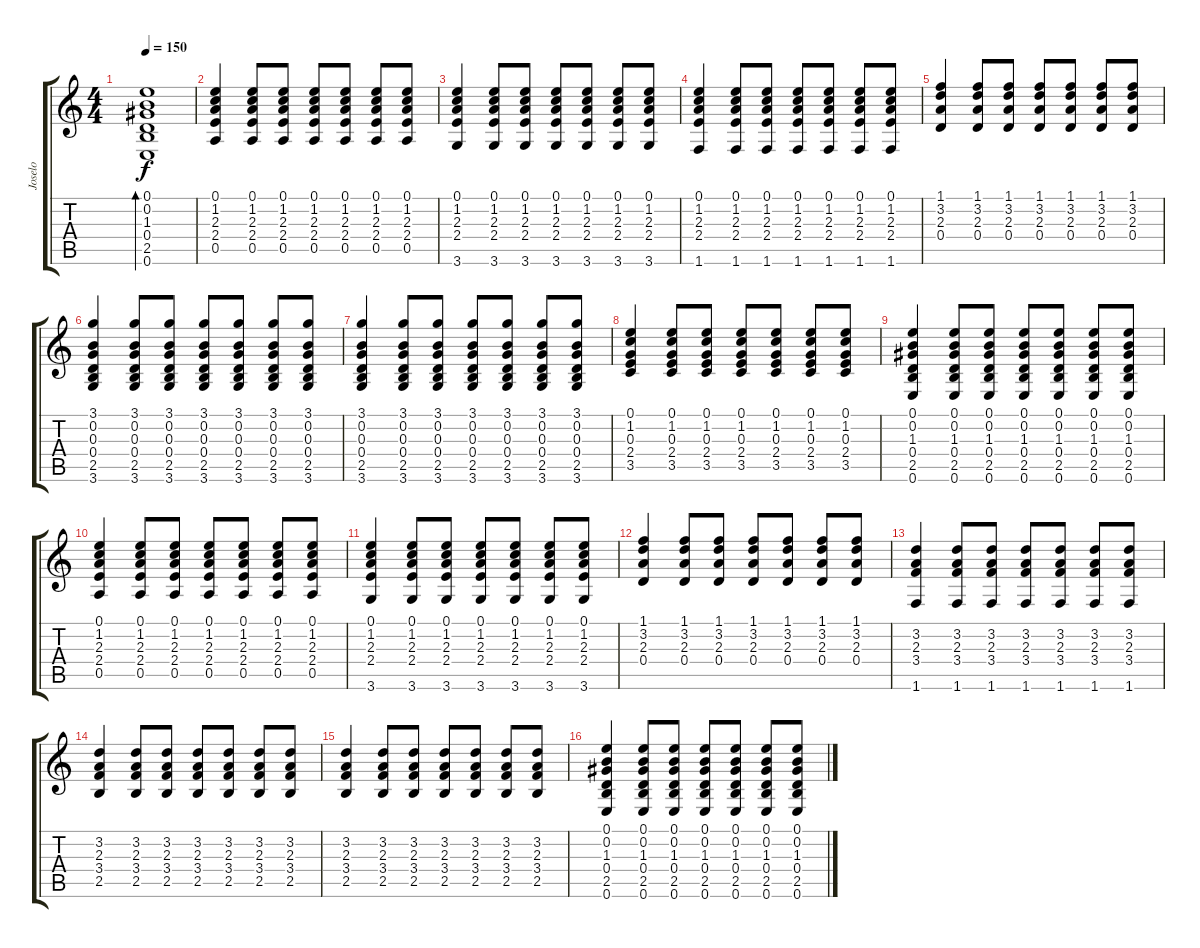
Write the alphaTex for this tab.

\track ("Joselo" "Joselo") {instrument acousticguitarsteel}
\staff {score tabs}
\tuning (E4 B3 G3 D3 A2 E2) {hide}
\ts (4 4)
\tempo 150
\clef g2
\ks c
(0.1 0.2 1.3 0.4 2.5 0.6).1{bd 480 dy f} |
(0.1 1.2 2.3 2.4 0.5).4 (0.1 1.2 2.3 2.4 0.5).8 (0.1 1.2 2.3 2.4 0.5).8 (0.1 1.2 2.3 2.4 0.5).8 (0.1 1.2 2.3 2.4 0.5).8 (0.1 1.2 2.3 2.4 0.5).8 (0.1 1.2 2.3 2.4 0.5).8 |
(0.1 1.2 2.3 2.4 3.6).4 (0.1 1.2 2.3 2.4 3.6).8 (0.1 1.2 2.3 2.4 3.6).8 (0.1 1.2 2.3 2.4 3.6).8 (0.1 1.2 2.3 2.4 3.6).8 (0.1 1.2 2.3 2.4 3.6).8 (0.1 1.2 2.3 2.4 3.6).8 |
(0.1 1.2 2.3 2.4 1.6).4 (0.1 1.2 2.3 2.4 1.6).8 (0.1 1.2 2.3 2.4 1.6).8 (0.1 1.2 2.3 2.4 1.6).8 (0.1 1.2 2.3 2.4 1.6).8 (0.1 1.2 2.3 2.4 1.6).8 (0.1 1.2 2.3 2.4 1.6).8 |
(1.1 3.2 2.3 0.4).4 (1.1 3.2 2.3 0.4).8 (1.1 3.2 2.3 0.4).8 (1.1 3.2 2.3 0.4).8 (1.1 3.2 2.3 0.4).8 (1.1 3.2 2.3 0.4).8 (1.1 3.2 2.3 0.4).8 |
(3.1 0.2 0.3 0.4 2.5 3.6).4 (3.1 0.2 0.3 0.4 2.5 3.6).8 (3.1 0.2 0.3 0.4 2.5 3.6).8 (3.1 0.2 0.3 0.4 2.5 3.6).8 (3.1 0.2 0.3 0.4 2.5 3.6).8 (3.1 0.2 0.3 0.4 2.5 3.6).8 (3.1 0.2 0.3 0.4 2.5 3.6).8 |
(3.1 0.2 0.3 0.4 2.5 3.6).4 (3.1 0.2 0.3 0.4 2.5 3.6).8 (3.1 0.2 0.3 0.4 2.5 3.6).8 (3.1 0.2 0.3 0.4 2.5 3.6).8 (3.1 0.2 0.3 0.4 2.5 3.6).8 (3.1 0.2 0.3 0.4 2.5 3.6).8 (3.1 0.2 0.3 0.4 2.5 3.6).8 |
(0.1 1.2 0.3 2.4 3.5).4 (0.1 1.2 0.3 2.4 3.5).8 (0.1 1.2 0.3 2.4 3.5).8 (0.1 1.2 0.3 2.4 3.5).8 (0.1 1.2 0.3 2.4 3.5).8 (0.1 1.2 0.3 2.4 3.5).8 (0.1 1.2 0.3 2.4 3.5).8 |
(0.1 0.2 1.3 0.4 2.5 0.6).4 (0.1 0.2 1.3 0.4 2.5 0.6).8 (0.1 0.2 1.3 0.4 2.5 0.6).8 (0.1 0.2 1.3 0.4 2.5 0.6).8 (0.1 0.2 1.3 0.4 2.5 0.6).8 (0.1 0.2 1.3 0.4 2.5 0.6).8 (0.1 0.2 1.3 0.4 2.5 0.6).8 |
(0.1 1.2 2.3 2.4 0.5).4 (0.1 1.2 2.3 2.4 0.5).8 (0.1 1.2 2.3 2.4 0.5).8 (0.1 1.2 2.3 2.4 0.5).8 (0.1 1.2 2.3 2.4 0.5).8 (0.1 1.2 2.3 2.4 0.5).8 (0.1 1.2 2.3 2.4 0.5).8 |
(0.1 1.2 2.3 2.4 3.6).4 (0.1 1.2 2.3 2.4 3.6).8 (0.1 1.2 2.3 2.4 3.6).8 (0.1 1.2 2.3 2.4 3.6).8 (0.1 1.2 2.3 2.4 3.6).8 (0.1 1.2 2.3 2.4 3.6).8 (0.1 1.2 2.3 2.4 3.6).8 |
(1.1 3.2 2.3 0.4).4 (1.1 3.2 2.3 0.4).8 (1.1 3.2 2.3 0.4).8 (1.1 3.2 2.3 0.4).8 (1.1 3.2 2.3 0.4).8 (1.1 3.2 2.3 0.4).8 (1.1 3.2 2.3 0.4).8 |
(3.2 2.3 3.4 1.6).4 (3.2 2.3 3.4 1.6).8 (3.2 2.3 3.4 1.6).8 (3.2 2.3 3.4 1.6).8 (3.2 2.3 3.4 1.6).8 (3.2 2.3 3.4 1.6).8 (3.2 2.3 3.4 1.6).8 |
(3.2 2.3 3.4 2.5).4 (3.2 2.3 3.4 2.5).8 (3.2 2.3 3.4 2.5).8 (3.2 2.3 3.4 2.5).8 (3.2 2.3 3.4 2.5).8 (3.2 2.3 3.4 2.5).8 (3.2 2.3 3.4 2.5).8 |
(3.2 2.3 3.4 2.5).4 (3.2 2.3 3.4 2.5).8 (3.2 2.3 3.4 2.5).8 (3.2 2.3 3.4 2.5).8 (3.2 2.3 3.4 2.5).8 (3.2 2.3 3.4 2.5).8 (3.2 2.3 3.4 2.5).8 |
(0.1 0.2 1.3 0.4 2.5 0.6).4 (0.1 0.2 1.3 0.4 2.5 0.6).8 (0.1 0.2 1.3 0.4 2.5 0.6).8 (0.1 0.2 1.3 0.4 2.5 0.6).8 (0.1 0.2 1.3 0.4 2.5 0.6).8 (0.1 0.2 1.3 0.4 2.5 0.6).8 (0.1 0.2 1.3 0.4 2.5 0.6).8
